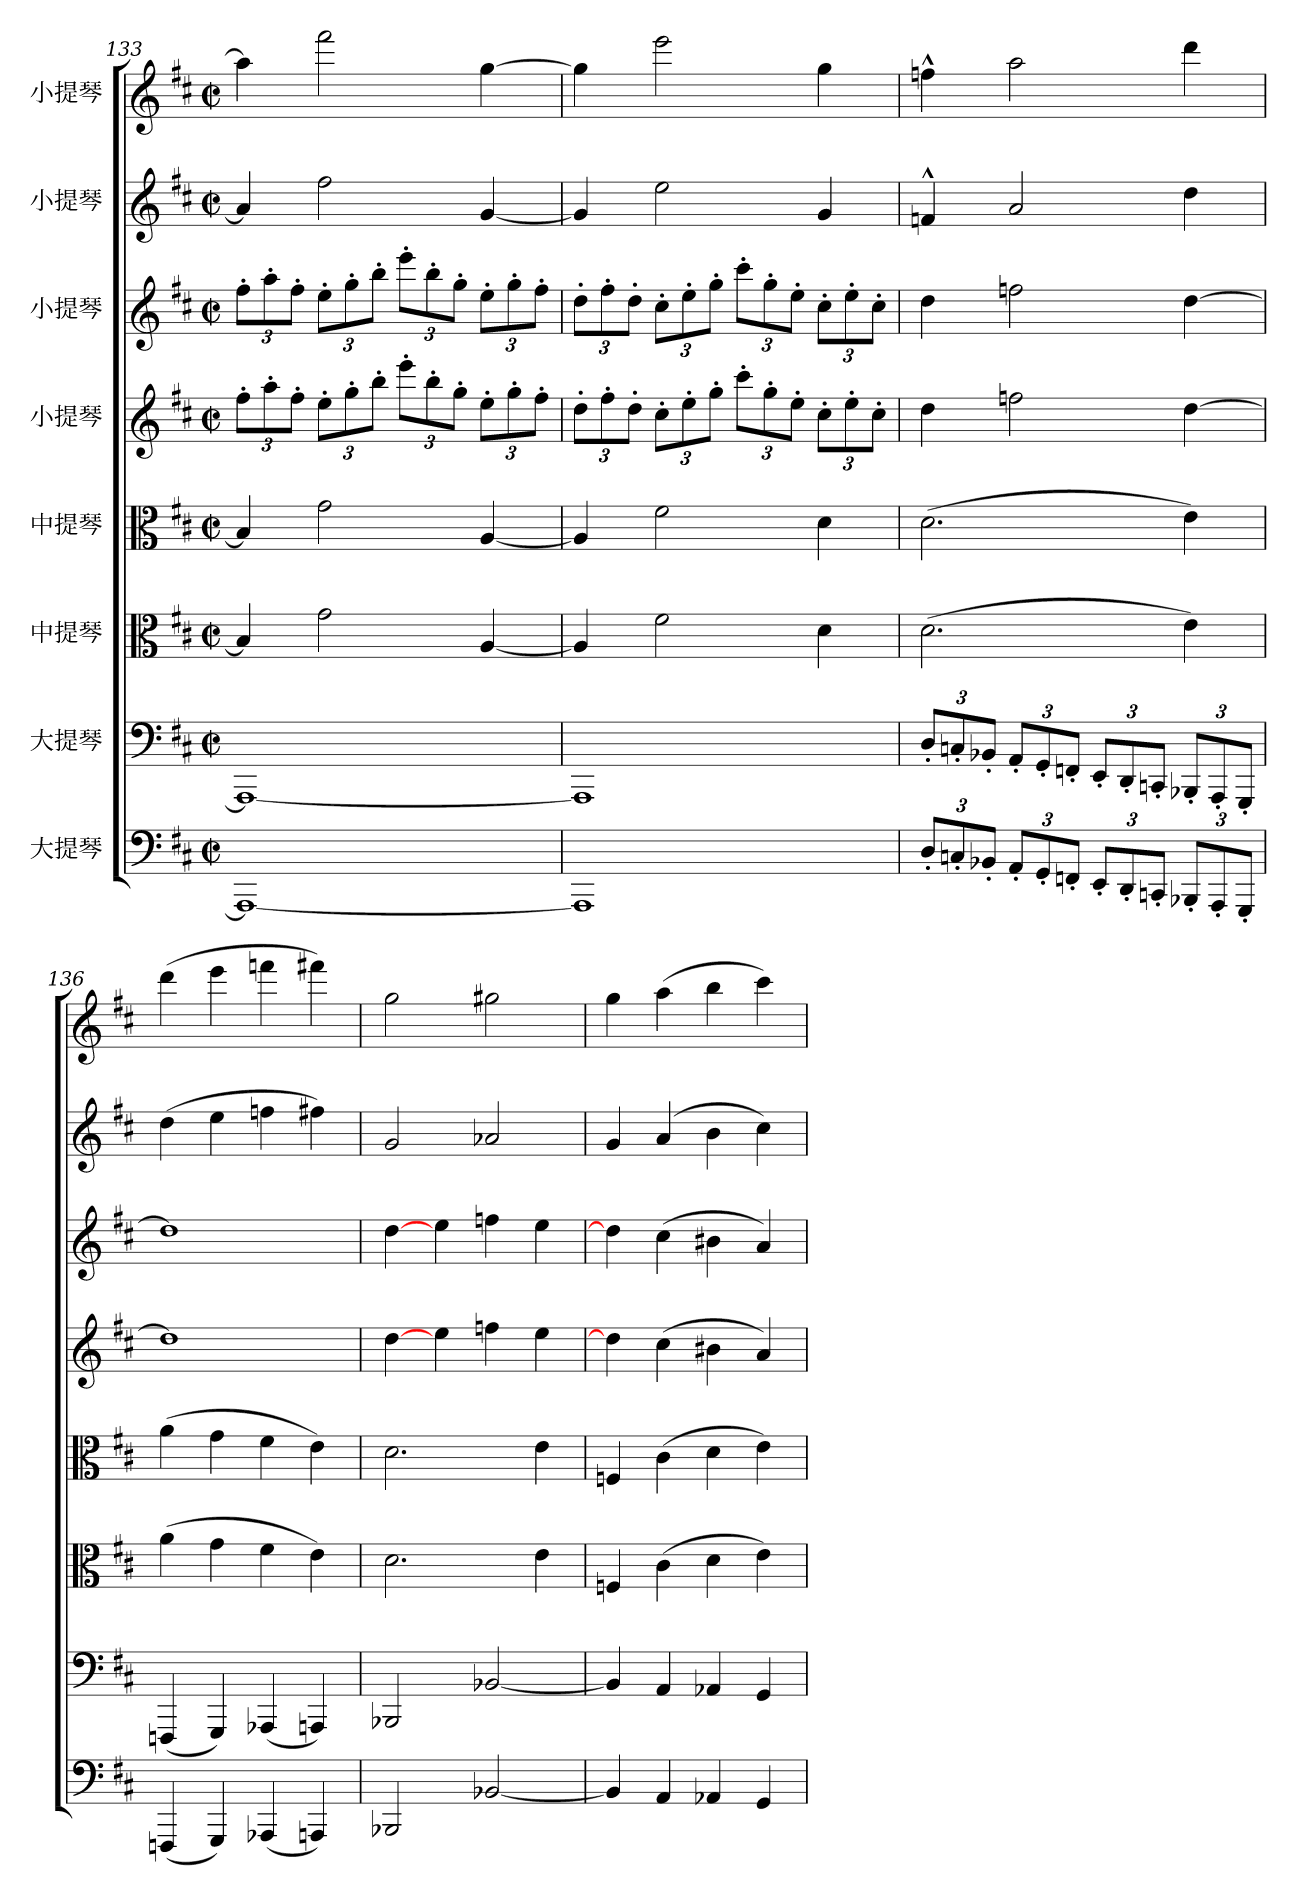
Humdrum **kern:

**kern	**kern	**kern	**kern	**kern	**kern	**kern	**kern
*part8	*part7	*part6	*part5	*part4	*part3	*part2	*part1
*staff8	*staff7	*staff6	*staff5	*staff4	*staff3	*staff2	*staff1
*I"大提琴	*I"大提琴	*I"中提琴	*I"中提琴	*I"小提琴	*I"小提琴	*I"小提琴	*I"小提琴
*clefF4	*clefF4	*clefC3	*clefC3	*clefG2	*clefG2	*clefG2	*clefG2
*k[f#c#]	*k[f#c#]	*k[f#c#]	*k[f#c#]	*k[f#c#]	*k[f#c#]	*k[f#c#]	*k[f#c#]
*M2/2	*M2/2	*M2/2	*M2/2	*M2/2	*M2/2	*M2/2	*M2/2
*met(c|)	*met(c|)	*met(c|)	*met(c|)	*met(c|)	*met(c|)	*met(c|)	*met(c|)
*	*	*	*	*Xbrackettup	*Xbrackettup	*	*
=133	=133	=133	=133	=133	=133	=133	=133
1AAA_	1AAA_	4B/]	4B/]	12ff#'\L	12ff#'\L	4a/]	4aa\]
.	.	.	.	12aa'\	12aa'\	.	.
.	.	.	.	12ff#'\J	12ff#'\J	.	.
.	.	2g\	2g\	12ee'\L	12ee'\L	2ff#\	2fff#\
.	.	.	.	12gg'\	12gg'\	.	.
.	.	.	.	12bb'\J	12bb'\J	.	.
.	.	.	.	12eee'\L	12eee'\L	.	.
.	.	.	.	12bb'\	12bb'\	.	.
.	.	.	.	12gg'\J	12gg'\J	.	.
.	.	[4A/	[4A/	12ee'\L	12ee'\L	[4g/	[4gg\
.	.	.	.	12gg'\	12gg'\	.	.
.	.	.	.	12ff#'\J	12ff#'\J	.	.
=134	=134	=134	=134	=134	=134	=134	=134
1AAA]	1AAA]	4A/]	4A/]	12dd'\L	12dd'\L	4g/]	4gg\]
.	.	.	.	12ff#'\	12ff#'\	.	.
.	.	.	.	12dd'\J	12dd'\J	.	.
.	.	2f#\	2f#\	12cc#'\L	12cc#'\L	2ee\	2eee\
.	.	.	.	12ee'\	12ee'\	.	.
.	.	.	.	12gg'\J	12gg'\J	.	.
.	.	.	.	12ccc#'\L	12ccc#'\L	.	.
.	.	.	.	12gg'\	12gg'\	.	.
.	.	.	.	12ee'\J	12ee'\J	.	.
.	.	4d\	4d\	12cc#'\L	12cc#'\L	4g/	4gg\
.	.	.	.	12ee'\	12ee'\	.	.
.	.	.	.	12cc#'\J	12cc#'\J	.	.
=135	=135	=135	=135	=135	=135	=135	=135
*Xbrackettup	*Xbrackettup	*	*	*	*	*	*
12D'/L	12D'/L	(>2.d\	(>2.d\	4dd\	4dd\	4fn^^/	4ffn^^\
12Cn'/	12Cn'/	.	.	.	.	.	.
12BB-X'/J	12BB-X'/J	.	.	.	.	.	.
12AA'/L	12AA'/L	.	.	2ffn\	2ffn\	2a/	2aa\
12GG'/	12GG'/	.	.	.	.	.	.
12FFn'/J	12FFn'/J	.	.	.	.	.	.
12EE'/L	12EE'/L	.	.	.	.	.	.
12DD'/	12DD'/	.	.	.	.	.	.
12CCn'/J	12CCn'/J	.	.	.	.	.	.
12BBB-X'/L	12BBB-X'/L	4e\)	4e\)	[4dd\	[4dd\	4dd\	4ddd\
12AAA'/	12AAA'/	.	.	.	.	.	.
12GGG'/J	12GGG'/J	.	.	.	.	.	.
=136	=136	=136	=136	=136	=136	=136	=136
(<4FFFn/	(<4FFFn/	(>4a\	(>4a\	1dd]	1dd]	(>4dd\	(>4ddd\
4GGG/)	4GGG/)	4g\	4g\	.	.	4ee\	4eee\
(<4AAA-X/	(<4AAA-X/	4f#\	4f#\	.	.	4ffn\	4fffn\
4AAAn/)	4AAAn/)	4e\)	4e\)	.	.	4ff#X\)	4fff#X\)
=137	=137	=137	=137	=137	=137	=137	=137
2BBB-X/	2BBB-X/	2.d\	2.d\	[4dd\	[4dd\	2g/	2gg\
.	.	.	.	4ee\	4ee\	.	.
[2BB-X/	[2BB-X/	.	.	4ffn\	4ffn\	2a-X/	2gg#X\
.	.	4e\	4e\	4ee\	4ee\	.	.
!!LO:LB:g=z
=138	=138	=138	=138	=138	=138	=138	=138
4BB-/]	4BB-/]	4Fn/	4Fn/	4dd\]	4dd\]	4g/	4gg\
4AA/	4AA/	(>4c#\	(>4c#\	(>4cc#\	(>4cc#\	(>4a/	(>4aa\
4AA-X/	4AA-X/	4d\	4d\	4b#X\	4b#X\	4b\	4bb\
4GG/	4GG/	4e\)	4e\)	4a/)	4a/)	4cc#\)	4ccc#\)
=	=	=	=	=	=	=	=
*-	*-	*-	*-	*-	*-	*-	*-
